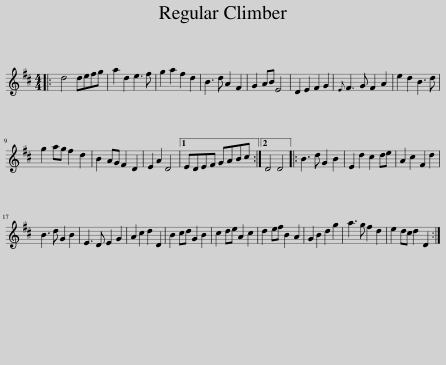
X:1
L:1/8
M:4/4
I:linebreak $
K:D
V:1 treble
V:1
|: d4 defg | a2 d2 e3 f | g2 a2 f2 d2 | B3 d A2 F2 | G2 AB E4 | %5
 D2 E2 F2 G2 |{E} F3 G F2 A2 | e2 d2 B3 d |$ g2 ag f2 d2 | B2 AG F2 D2 | %10
 E2 A2 D4 |1 EDEF GABc :|2 D4 D4 |: B3 d G2 B2 | E2 d2 c2 de | %15
 A2 c2 F2 d2 |$ B3 d G2 B2 | E3 D E2 G2 | A2 c2 d2 D2 | B2 cd G2 B2 | %20
 c2 de A2 c2 | d2 ef B2 A2 | G2 B2 d2 g2 | a3 g f2 d2 | e2 dc d2 D2 :| %25
